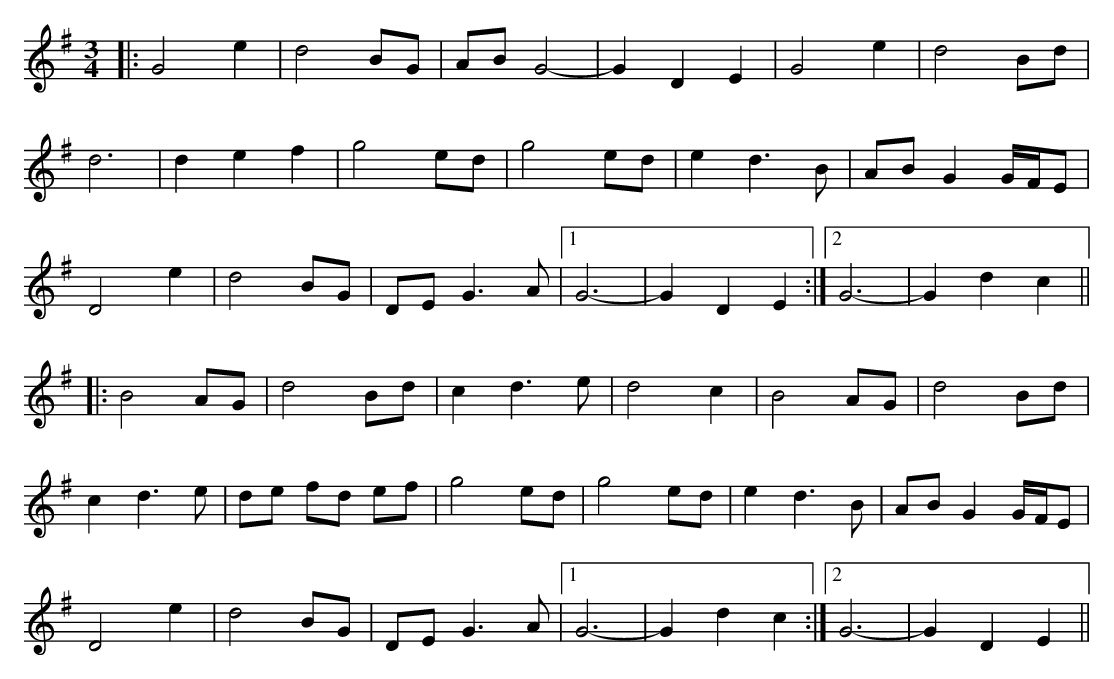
X:1
M:3/4
K:G
|:G4e2|d4BG|ABG4-|G2D2E2|G4e2|d4Bd|
d6|d2e2f2|g4ed|g4ed|e2d3B|ABG2G/F/E|
D4e2|d4BG|DEG3A|1 G6-|G2D2E2 :|2 G6-|G2d2c2||
|:B4AG|d4Bd|c2d3e|d4c2|B4AG|d4Bd|
c2d3e|de fd ef|g4ed|g4ed|e2d3B|ABG2G/F/E|
D4e2|d4BG|DEG3A|1 G6-|G2d2c2 :|2 G6-|G2D2E2||
